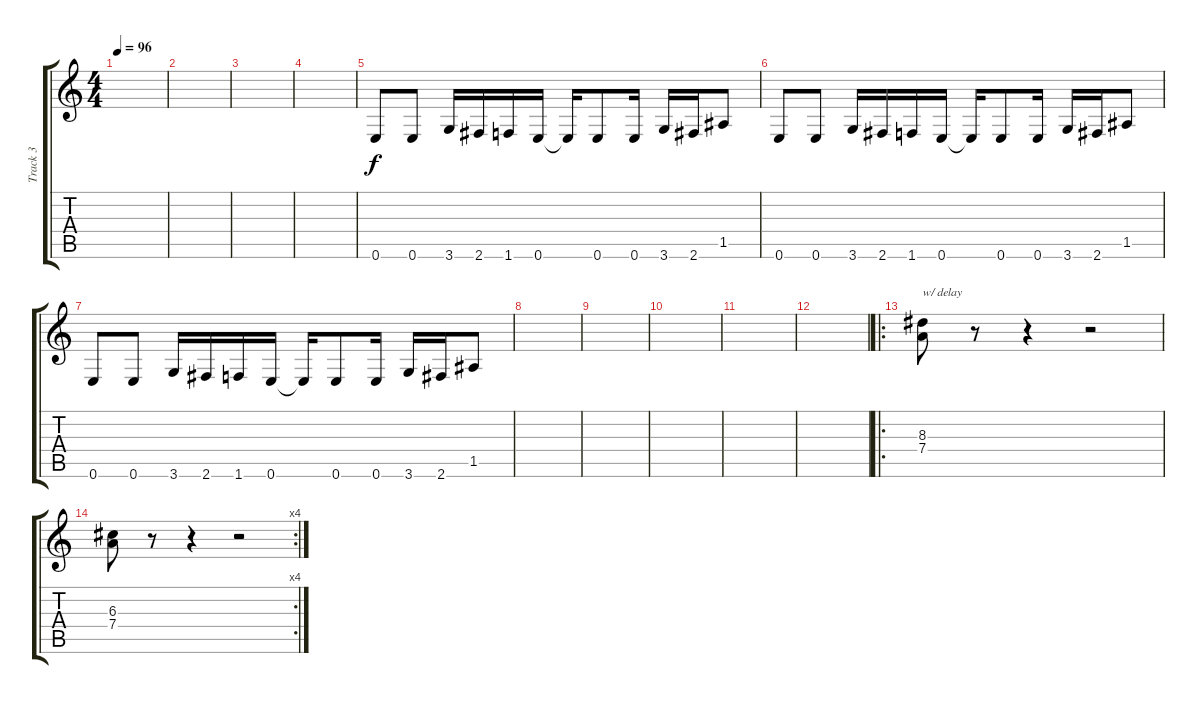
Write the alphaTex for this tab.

\track ("Track 3" "Track 3") {instrument acousticguitarnylon}
\staff {score tabs}
\tuning (E4 B3 G3 D3 A2 E2) {hide}
\ts (4 4)
\tempo 96
\clef g2
\ks c
|
|
|
|
0.6.8{instrument acousticguitarnylon} 0.6.8 3.6.16 2.6.16 1.6.16 0.6.16 0.6{t}.16 0.6.8 0.6.16 3.6.16 2.6.16 1.5.8 |
0.6.8 0.6.8 3.6.16 2.6.16 1.6.16 0.6.16 0.6{t}.16 0.6.8 0.6.16 3.6.16 2.6.16 1.5.8 |
0.6.8 0.6.8 3.6.16 2.6.16 1.6.16 0.6.16 0.6{t}.16 0.6.8 0.6.16 3.6.16 2.6.16 1.5.8 |
|
|
|
|
|
\ro
(8.3 7.4).8{txt "w/ delay" instrument electricguitarclean} r.8 r.4 r.2 |
\rc 4
(6.3 7.4).8 r.8 r.4 r.2
